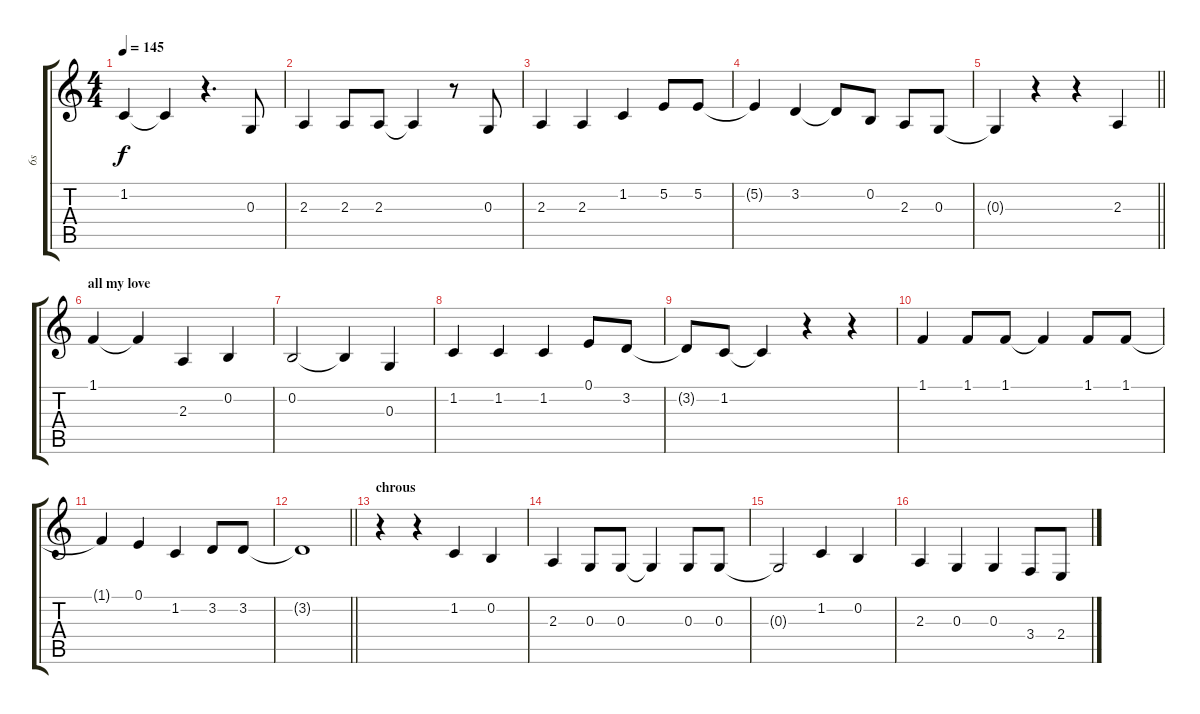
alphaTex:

\track ("6s" "6s") {instrument altosax}
\staff {score tabs}
\tuning (E4 B3 G3 D3 A2 E2) {hide}
\ts (4 4)
\tempo 145
\clef g2
\ks c
1.2.4{dy f} 1.2{t}.4 r.4{d} 0.3.8 |
2.3.4 2.3.8 2.3.8 2.3{t}.4 r.8 0.3.8 |
2.3.4 2.3.4 1.2.4 5.2.8 5.2.8 |
5.2{t}.4 3.2.4 3.2{t}.8 0.2.8 2.3.8 0.3.8 |
\barLineRight lightlight
0.3{t}.4 r.4 r.4 2.3.4 |
\section ("" "all my love")
1.1.4 1.1{t}.4 2.3.4 0.2.4 |
0.2.2 0.2{t}.4 0.3.4 |
1.2.4 1.2.4 1.2.4 0.1.8 3.2.8 |
3.2{t}.8 1.2.8 1.2{t}.4 r.4 r.4 |
1.1.4 1.1.8 1.1.8 1.1{t}.4 1.1.8 1.1.8 |
1.1{t}.4 0.1.4 1.2.4 3.2.8 3.2.8 |
\barLineRight lightlight
3.2{t}.1 |
\section ("" "chrous")
r.4 r.4 1.2.4 0.2.4 |
2.3.4 0.3.8 0.3.8 0.3{t}.4 0.3.8 0.3.8 |
0.3{t}.2 1.2.4 0.2.4 |
2.3.4 0.3.4 0.3.4 3.4.8 2.4.8
